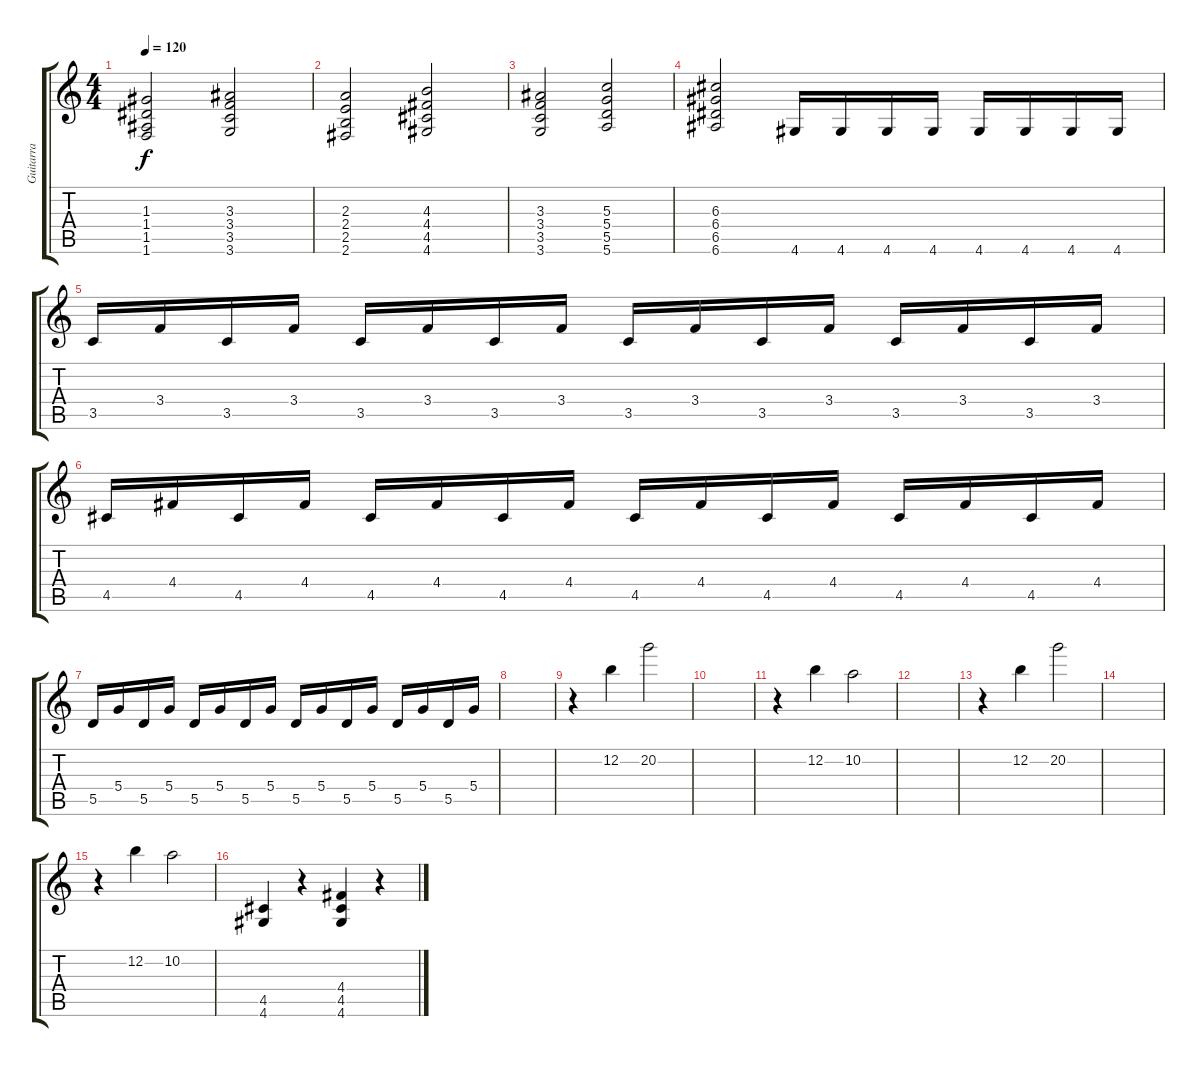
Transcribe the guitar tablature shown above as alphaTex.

\track ("Guitarra" "Guitarra") {instrument distortionguitar}
\staff {score tabs}
\tuning (E4 B3 G3 D3 A2 E2) {hide}
\ts (4 4)
\tempo 120
\clef g2
\ks c
(1.3 1.4 1.5 1.6).2{dy f} (3.3 3.4 3.5 3.6).2 |
(2.3 2.4 2.5 2.6).2 (4.3 4.4 4.5 4.6).2 |
(3.3 3.4 3.5 3.6).2 (5.3 5.4 5.5 5.6).2 |
(6.3 6.4 6.5 6.6).2 4.6.16 4.6.16 4.6.16 4.6.16 4.6.16 4.6.16 4.6.16 4.6.16 |
3.5.16 3.4.16 3.5.16 3.4.16 3.5.16 3.4.16 3.5.16 3.4.16 3.5.16 3.4.16 3.5.16 3.4.16 3.5.16 3.4.16 3.5.16 3.4.16 |
4.5.16 4.4.16 4.5.16 4.4.16 4.5.16 4.4.16 4.5.16 4.4.16 4.5.16 4.4.16 4.5.16 4.4.16 4.5.16 4.4.16 4.5.16 4.4.16 |
5.5.16 5.4.16 5.5.16 5.4.16 5.5.16 5.4.16 5.5.16 5.4.16 5.5.16 5.4.16 5.5.16 5.4.16 5.5.16 5.4.16 5.5.16 5.4.16 |
|
r.4 12.2.4 20.2.2 |
|
r.4 12.2.4 10.2.2 |
|
r.4 12.2.4 20.2.2 |
|
r.4 12.2.4 10.2.2 |
(4.5 4.6).4 r.4 (4.4 4.5 4.6).4 r.4
